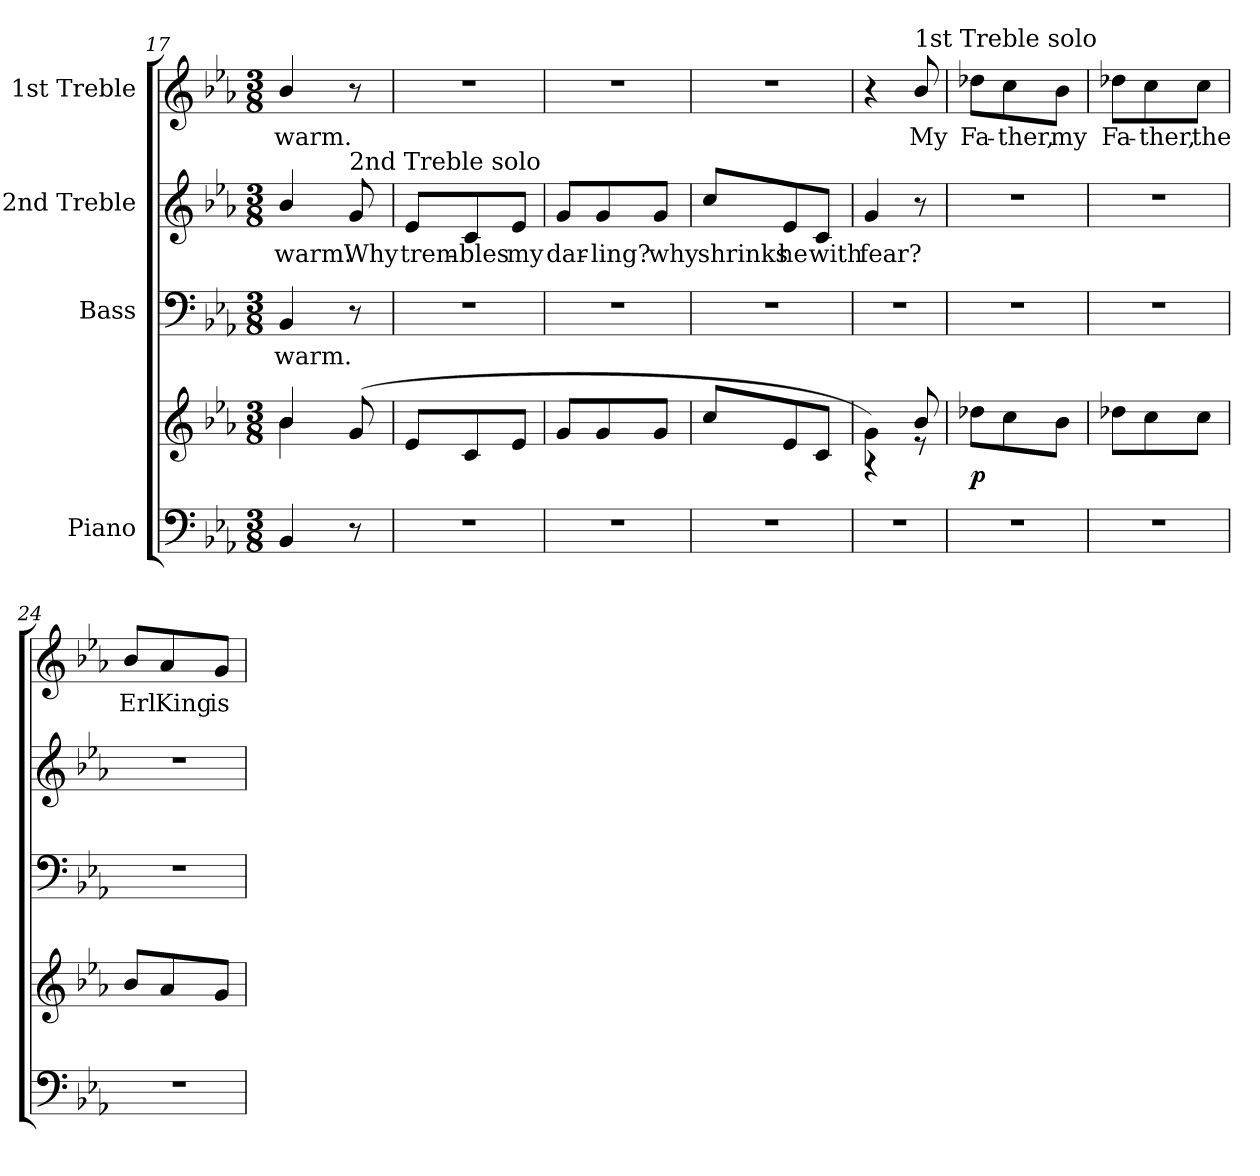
**kern	**kern	**dynam	**kern	**text	**kern	**text	**kern	**text
*part4	*part4	*part4	*part3	*part3	*part2	*part2	*part1	*part1
*staff5	*staff4	*staff4/5	*staff3	*staff3	*staff2	*staff2	*staff1	*staff1
*I"Piano	*	*	*I"Bass	*	*I"2nd Treble	*	*I"1st Treble	*
*clefF4	*clefG2	*	*clefF4	*	*clefG2	*	*clefG2	*
*k[b-e-a-]	*k[b-e-a-]	*	*k[b-e-a-]	*	*k[b-e-a-]	*	*k[b-e-a-]	*
*E-:	*E-:	*	*E-:	*	*E-:	*	*E-:	*
*M3/8	*M3/8	*	*M3/8	*	*M3/8	*	*M3/8	*
=17	=17	=17	=17	=17	=17	=17	=17	=17
*	*^	*	*	*	*	*	*	*
!	!	!	!	!	!LO:LY:b:color=#000000	!	!	!	!
!	!	!	!	!	!	!	!LO:LY:b:color=#000000	!	!
!	!	!	!	!	!	!	!	!	!LO:LY:b:color=#000000
4BB-i/	4b-i/	4b-i\	.	4BB-i/	warm.	4b-i/	warm.	4b-i/	warm.
!	!	!	!	!	!	!LO:TX:a:t=2nd Treble solo	!	!	!
!	!	!	!	!	!	!	!LO:LY:b:color=#000000	!	!
8r	(8gi/	8ryy	.	8r	.	8gi/	Why	8r	.
=18	=18	=18	=18	=18	=18	=18	=18	=18	=18
!LO:N:vis=1	!	!	!	!LO:N:vis=1	!	!	!	!	!
*	*v	*v	*	*	*	*	*	*	*
*	*^	*	*	*	*	*	*	*
!	!	!	!	!	!	!	!LO:LY:b:color=#000000	!LO:N:vis=1	!
*	*v	*v	*	*	*	*	*	*	*
4.r	8e-i/L	.	4.r	.	8e-i/L	trem-	4.r	.
!	!	!	!	!	!	!LO:LY:b:color=#000000	!	!
.	8ci/	.	.	.	8ci/	-bles	.	.
!	!	!	!	!	!	!LO:LY:b:color=#000000	!	!
.	8e-i/J	.	.	.	8e-i/J	my	.	.
=19	=19	=19	=19	=19	=19	=19	=19	=19
!LO:N:vis=1	!	!	!LO:N:vis=1	!	!	!	!	!
!	!	!	!	!	!	!LO:LY:b:color=#000000	!LO:N:vis=1	!
4.r	8gi/L	.	4.r	.	8gi/L	dar-	4.r	.
!	!	!	!	!	!	!LO:LY:b:color=#000000	!	!
.	8gi/	.	.	.	8gi/	-ling?	.	.
!	!	!	!	!	!	!LO:LY:b:color=#000000	!	!
.	8gi/J	.	.	.	8gi/J	why	.	.
=20	=20	=20	=20	=20	=20	=20	=20	=20
!LO:N:vis=1	!	!	!LO:N:vis=1	!	!	!	!	!
!	!	!	!	!	!	!LO:LY:b:color=#000000	!LO:N:vis=1	!
4.r	8cci/L	.	4.r	.	8cci/L	shrinks	4.r	.
!	!	!	!	!	!	!LO:LY:b:color=#000000	!	!
.	8e-i/	.	.	.	8e-i/	he	.	.
!	!	!	!	!	!	!LO:LY:b:color=#000000	!	!
.	8ci/J	.	.	.	8ci/J	with	.	.
=21	=21	=21	=21	=21	=21	=21	=21	=21
!LO:N:vis=1	!	!	!LO:N:vis=1	!	!	!	!	!
*	*^	*	*	*	*	*	*	*
!	!	!	!	!	!	!	!LO:LY:b:color=#000000	!	!
4.r	4gi\)	4r	.	4.r	.	4gi/	fear?	4r	.
!	!	!	!	!	!	!	!	!LO:TX:a:t=1st Treble solo	!
!	!	!	!	!	!	!	!	!	!LO:LY:b:color=#000000
.	8b-i/	8r	.	.	.	8r	.	8b-i/	My
=22	=22	=22	=22	=22	=22	=22	=22	=22	=22
!LO:N:vis=1	!	!	!	!LO:N:vis=1	!	!LO:N:vis=1	!	!	!
*	*v	*v	*	*	*	*	*	*	*
*	*^	*	*	*	*	*	*	*
!	!	!	!	!	!	!	!	!	!LO:LY:b:color=#000000
*	*v	*v	*	*	*	*	*	*	*
4.r	8dd-Xi\L	p	4.r	.	4.r	.	8dd-Xi\L	Fa-
!	!	!	!	!	!	!	!	!LO:LY:b:color=#000000
.	8cci\	.	.	.	.	.	8cci\	-ther,
!	!	!	!	!	!	!	!	!LO:LY:b:color=#000000
.	8b-i\J	.	.	.	.	.	8b-i\J	my
=23	=23	=23	=23	=23	=23	=23	=23	=23
!LO:N:vis=1	!	!	!LO:N:vis=1	!	!LO:N:vis=1	!	!	!
!	!	!	!	!	!	!	!	!LO:LY:b:color=#000000
4.r	8dd-Xi\L	.	4.r	.	4.r	.	8dd-Xi\L	Fa-
!	!	!	!	!	!	!	!	!LO:LY:b:color=#000000
.	8cci\	.	.	.	.	.	8cci\	-ther,
!	!	!	!	!	!	!	!	!LO:LY:b:color=#000000
.	8cci\J	.	.	.	.	.	8cci\J	the
!!LO:LB:g=z
=24	=24	=24	=24	=24	=24	=24	=24	=24
!LO:N:vis=1	!	!	!LO:N:vis=1	!	!LO:N:vis=1	!	!	!
!	!	!	!	!	!	!	!	!LO:LY:b:color=#000000
4.r	8b-i/L	.	4.r	.	4.r	.	8b-i/L	Erl
!	!	!	!	!	!	!	!	!LO:LY:b:color=#000000
.	8a-i/	.	.	.	.	.	8a-i/	King
!	!	!	!	!	!	!	!	!LO:LY:b:color=#000000
.	8gi/J	.	.	.	.	.	8gi/J	is
=	=	=	=	=	=	=	=	=
*-	*-	*-	*-	*-	*-	*-	*-	*-
